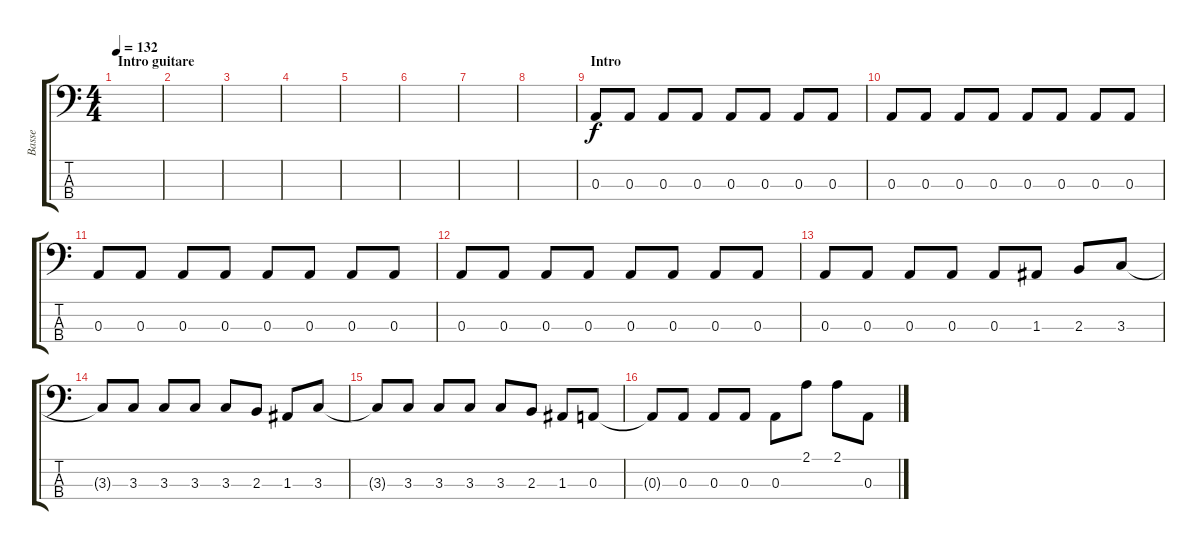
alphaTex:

\track ("Basse" "Basse") {instrument acousticguitarnylon}
\staff {score tabs}
\tuning (G2 D2 A1 E1) {hide}
\ts (4 4)
\section ("" "Intro guitare")
\tempo 132
\clef f4
\ks c
|
|
|
|
|
|
|
|
\section ("" "Intro")
0.3.8 0.3.8 0.3.8 0.3.8 0.3.8 0.3.8 0.3.8 0.3.8 |
0.3.8 0.3.8 0.3.8 0.3.8 0.3.8 0.3.8 0.3.8 0.3.8 |
0.3.8 0.3.8 0.3.8 0.3.8 0.3.8 0.3.8 0.3.8 0.3.8 |
0.3.8 0.3.8 0.3.8 0.3.8 0.3.8 0.3.8 0.3.8 0.3.8 |
0.3.8 0.3.8 0.3.8 0.3.8 0.3.8 1.3.8 2.3.8 3.3.8 |
3.3{t}.8 3.3.8 3.3.8 3.3.8 3.3.8 2.3.8 1.3.8 3.3.8 |
3.3{t}.8 3.3.8 3.3.8 3.3.8 3.3.8 2.3.8 1.3.8 0.3.8 |
0.3{t}.8 0.3.8 0.3.8 0.3.8 0.3.8 2.1.8 2.1.8 0.3.8
